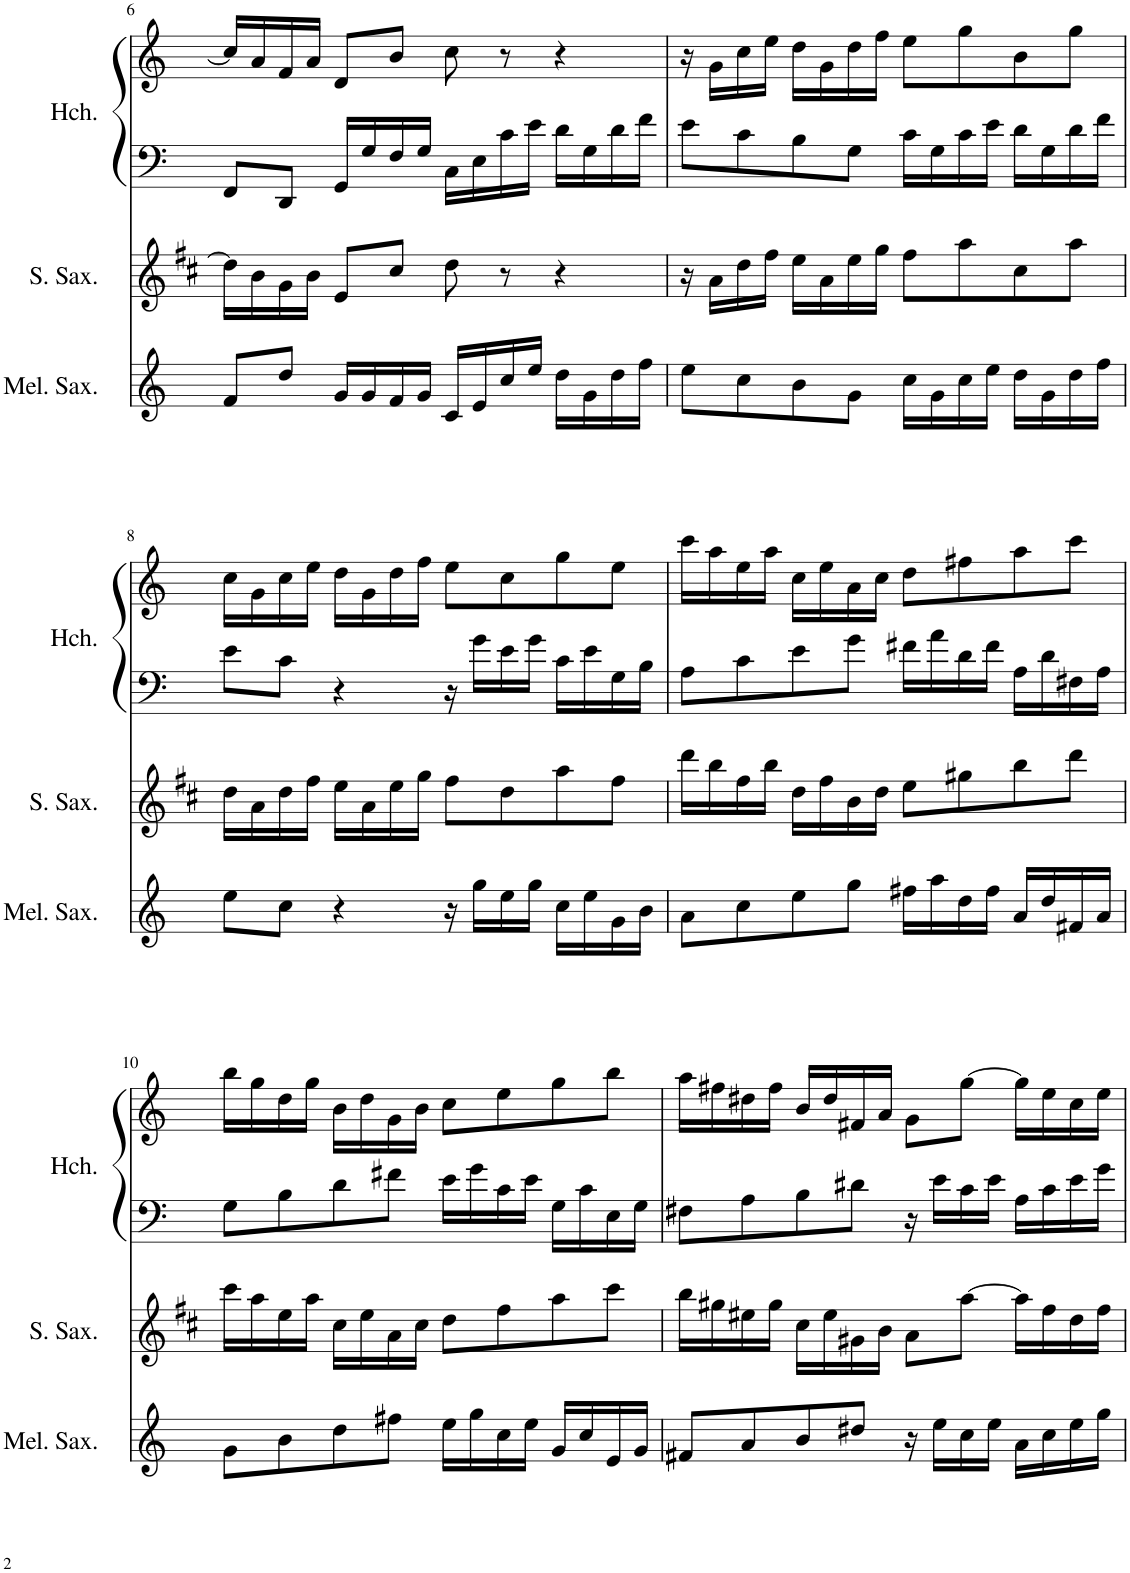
**kern	**kern	**kern	**kern
*part3	*part2	*part1	*part1
*staff4	*staff3	*staff2	*staff1
*I"Melody Saxophone	*I"Soprano Saxophone	*I"Harpsichord	*
*I'Mel. Sax.	*I'S. Sax.	*I'Hch.	*
!!LO:PB:g=z
*clefG2	*clefG2	*clefF4	*clefG2
*Trd8c14	*Trd1c2	*	*
*k[]	*k[f#c#]	*k[]	*k[]
*M4/4	*M4/4	*M4/4	*M4/4
*met(c)	*met(c)	*met(c)	*met(c)
=6	=6	=6	=6
8f/L	16dd\LL]	8FF/L	16cc/LL]
.	16b\	.	16a/
8dd/J	16g\	8DD/J	16f/
.	16b\JJ	.	16a/JJ
16g/LL	8e/L	16GG/LL	8d/L
16g/	.	16G/	.
16f/	8cc#/J	16F/	8b/J
16g/JJ	.	16G/JJ	.
16c/LL	8dd\	16C\LL	8cc\
16e/	.	16E\	.
16cc/	8r	16c\	8r
16ee/JJ	.	16e\JJ	.
16dd\LL	4r	16d\LL	4r
16g\	.	16G\	.
16dd\	.	16d\	.
16ff\JJ	.	16f\JJ	.
=7	=7	=7	=7
8ee\L	16r	8e\L	16r
.	16a\LL	.	16g\LL
8cc\	16dd\	8c\	16cc\
.	16ff#\JJ	.	16ee\JJ
8b\	16ee\LL	8B\	16dd\LL
.	16a\	.	16g\
8g\J	16ee\	8G\J	16dd\
.	16gg\JJ	.	16ff\JJ
16cc\LL	8ff#\L	16c\LL	8ee\L
16g\	.	16G\	.
16cc\	8aa\	16c\	8gg\
16ee\JJ	.	16e\JJ	.
16dd\LL	8cc#\	16d\LL	8b\
16g\	.	16G\	.
16dd\	8aa\J	16d\	8gg\J
16ff\JJ	.	16f\JJ	.
!!LO:LB:g=z
=8	=8	=8	=8
8ee\L	16dd\LL	8e\L	16cc\LL
.	16a\	.	16g\
8cc\J	16dd\	8c\J	16cc\
.	16ff#\JJ	.	16ee\JJ
4r	16ee\LL	4r	16dd\LL
.	16a\	.	16g\
.	16ee\	.	16dd\
.	16gg\JJ	.	16ff\JJ
16r	8ff#\L	16r	8ee\L
16gg\LL	.	16g\LL	.
16ee\	8dd\	16e\	8cc\
16gg\JJ	.	16g\JJ	.
16cc\LL	8aa\	16c\LL	8gg\
16ee\	.	16e\	.
16g\	8ff#\J	16G\	8ee\J
16b\JJ	.	16B\JJ	.
=9	=9	=9	=9
8a\L	16ddd\LL	8A\L	16ccc\LL
.	16bb\	.	16aa\
8cc\	16ff#\	8c\	16ee\
.	16bb\JJ	.	16aa\JJ
8ee\	16dd\LL	8e\	16cc\LL
.	16ff#\	.	16ee\
8gg\J	16b\	8g\J	16a\
.	16dd\JJ	.	16cc\JJ
16ff#X\LL	8ee\L	16f#X\LL	8dd\L
16aa\	.	16a\	.
16dd\	8gg#X\	16d\	8ff#X\
16ff#\JJ	.	16f#\JJ	.
16a/LL	8bb\	16A\LL	8aa\
16dd/	.	16d\	.
16f#X/	8ddd\J	16F#X\	8ccc\J
16a/JJ	.	16A\JJ	.
!!LO:LB:g=z
=10	=10	=10	=10
8g\L	16ccc#\LL	8G\L	16bb\LL
.	16aa\	.	16gg\
8b\	16ee\	8B\	16dd\
.	16aa\JJ	.	16gg\JJ
8dd\	16cc#\LL	8d\	16b\LL
.	16ee\	.	16dd\
8ff#X\J	16a\	8f#X\J	16g\
.	16cc#\JJ	.	16b\JJ
16ee\LL	8dd\L	16e\LL	8cc\L
16gg\	.	16g\	.
16cc\	8ff#\	16c\	8ee\
16ee\JJ	.	16e\JJ	.
16g/LL	8aa\	16G\LL	8gg\
16cc/	.	16c\	.
16e/	8ccc#\J	16E\	8bb\J
16g/JJ	.	16G\JJ	.
=11	=11	=11	=11
8f#X/L	16bb\LL	8F#X\L	16aa\LL
.	16gg#X\	.	16ff#X\
8a/	16ee#X\	8A\	16dd#X\
.	16gg#\JJ	.	16ff#\JJ
8b/	16cc#\LL	8B\	16b/LL
.	16ee#\	.	16dd#/
8dd#X/J	16g#X\	8d#X\J	16f#X/
.	16b\JJ	.	16a/JJ
16r	8a\L	16r	8g\L
16ee\LL	.	16e\LL	.
16cc\	[8aa\J	16c\	[8gg\J
16ee\JJ	.	16e\JJ	.
16a\LL	16aa\LL]	16A\LL	16gg\LL]
16cc\	16ff#\	16c\	16ee\
16ee\	16dd\	16e\	16cc\
16gg\JJ	16ff#\JJ	16g\JJ	16ee\JJ
=	=	=	=
*-	*-	*-	*-
